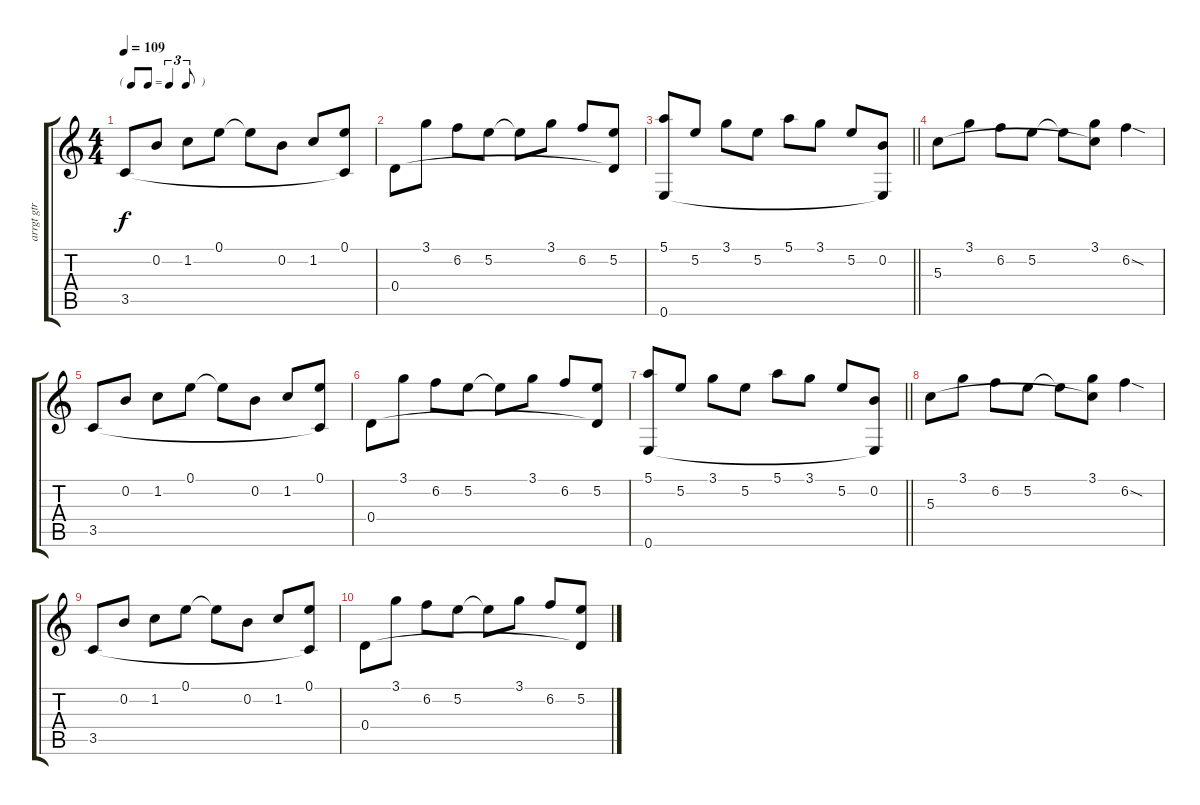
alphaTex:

\track ("arrgt gtr" "arrgt gtr") {instrument electricguitarclean}
\staff {score tabs}
\tuning (E4 B3 G3 D3 A2 E2) {hide}
\ts (4 4)
\tf triplet8th
\tempo 109
\clef g2
\ks c
3.5.8{dy f} 0.2.8 1.2.8 0.1.8 0.1{t}.8 0.2.8 1.2.8 (0.1 3.5{t}).8 |
0.4.8 3.1.8 6.2.8 5.2.8 5.2{t}.8 3.1.8 6.2.8 (5.2 0.4{t}).8 |
\barLineRight lightlight
(5.1 0.6).8 5.2.8 3.1.8 5.2.8 5.1.8 3.1.8 5.2.8 (0.2 0.6{t}).8 |
5.3.8 3.1.8 6.2.8 5.2.8 5.2{t}.8 (3.1 5.3{t}).8 6.2{sod}.4 |
3.5.8 0.2.8 1.2.8 0.1.8 0.1{t}.8 0.2.8 1.2.8 (0.1 3.5{t}).8 |
0.4.8 3.1.8 6.2.8 5.2.8 5.2{t}.8 3.1.8 6.2.8 (5.2 0.4{t}).8 |
\barLineRight lightlight
(5.1 0.6).8 5.2.8 3.1.8 5.2.8 5.1.8 3.1.8 5.2.8 (0.2 0.6{t}).8 |
5.3.8 3.1.8 6.2.8 5.2.8 5.2{t}.8 (3.1 5.3{t}).8 6.2{sod}.4 |
3.5.8 0.2.8 1.2.8 0.1.8 0.1{t}.8 0.2.8 1.2.8 (0.1 3.5{t}).8 |
0.4.8 3.1.8 6.2.8 5.2.8 5.2{t}.8 3.1.8 6.2.8 (5.2 0.4{t}).8
